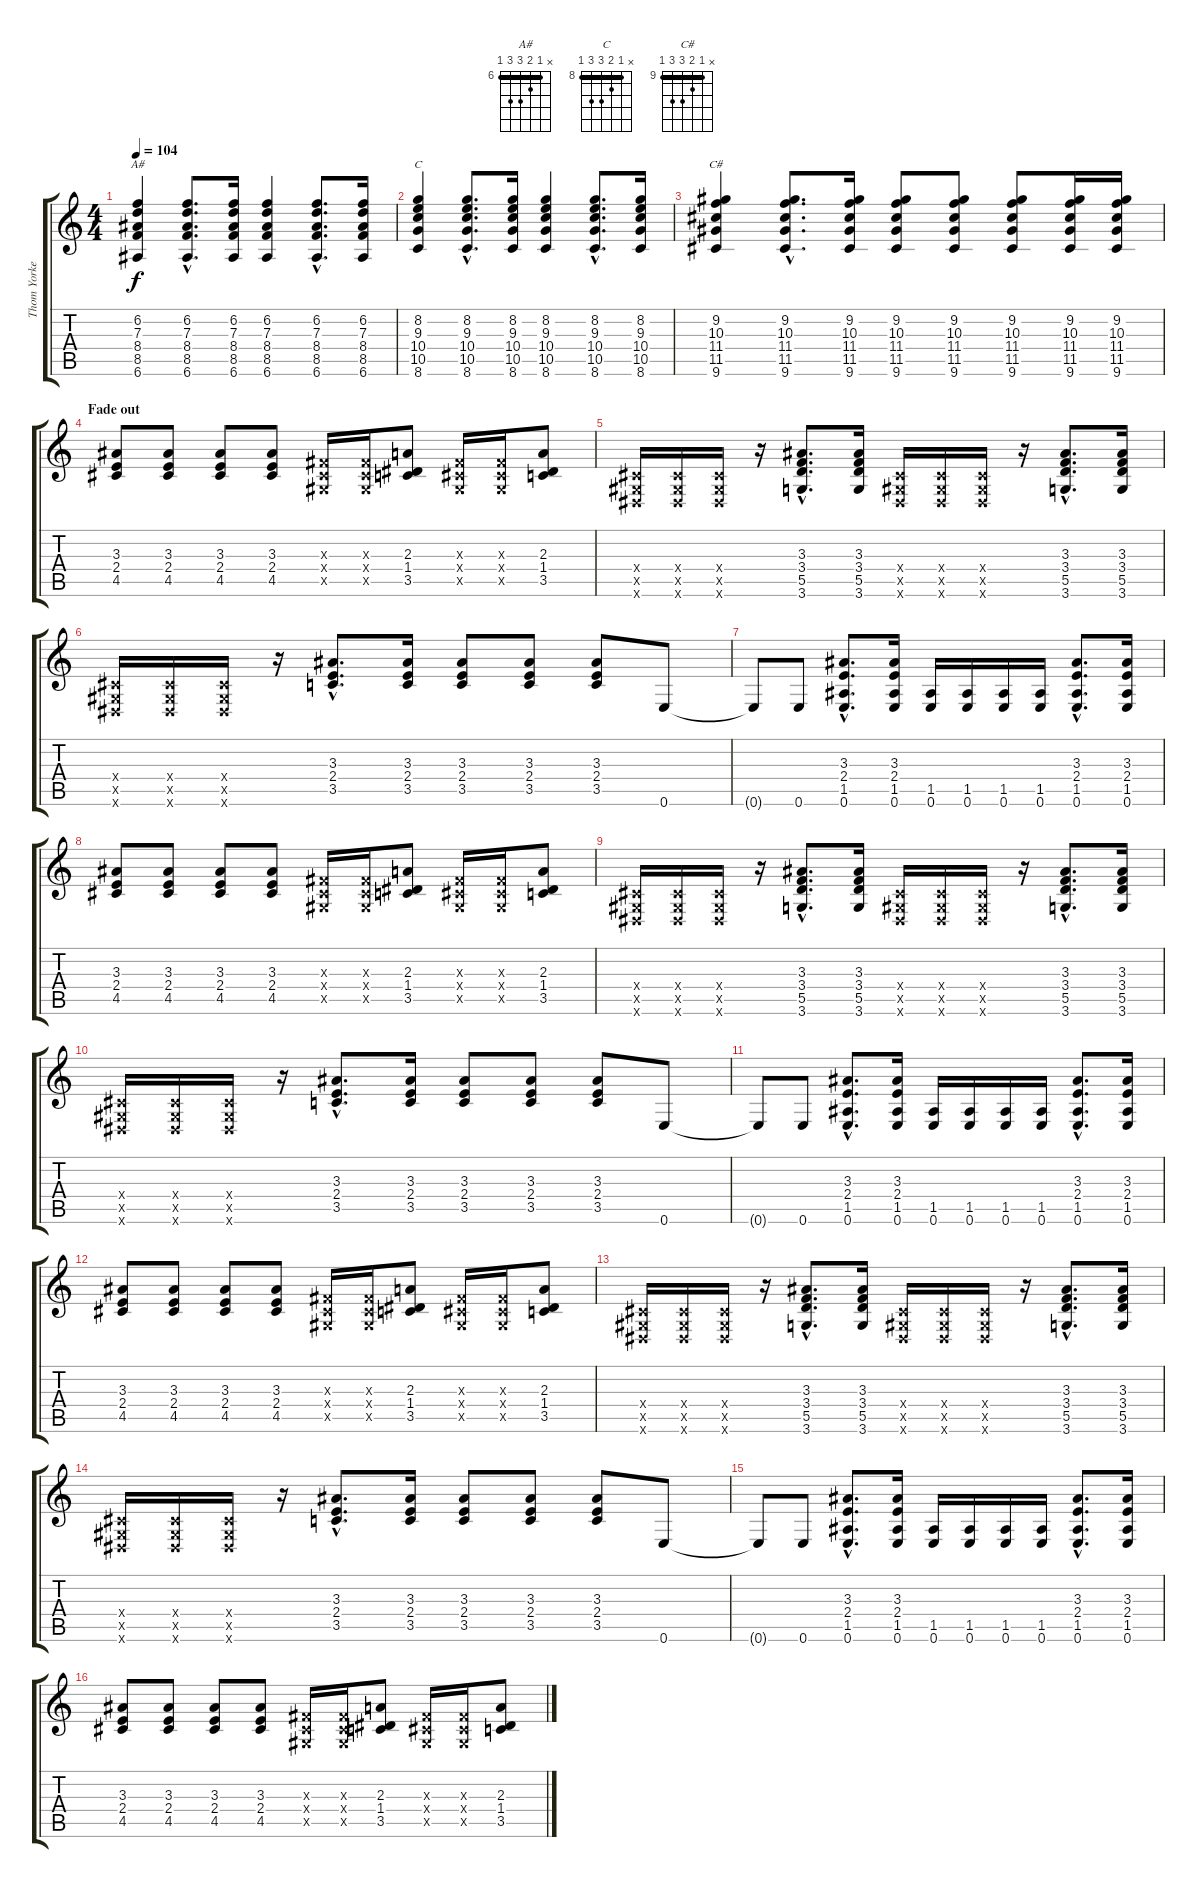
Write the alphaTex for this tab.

\track ("Thom Yorke" "Thom Yorke") {instrument overdrivenguitar}
\staff {score tabs}
\tuning (E4 B3 G3 D3 A2 E2) {hide}
\chord ("A#" x 6 7 8 8 6) {firstfret 6 barre 6}
\chord ("C" x 8 9 10 10 8) {firstfret 8 barre 8}
\chord ("C#" x 9 10 11 11 9) {firstfret 9 barre 9}
\ts (4 4)
\tempo 104
\clef g2
\ks c
(6.2 7.3 8.4 8.5 6.6).4{ch "A#" dy f} (6.2{hac} 7.3{hac} 8.4{hac} 8.5{hac} 6.6{hac}).8{d} (6.2 7.3 8.4 8.5 6.6).16 (6.2 7.3 8.4 8.5 6.6).4 (6.2{hac} 7.3{hac} 8.4{hac} 8.5{hac} 6.6{hac}).8{d} (6.2 7.3 8.4 8.5 6.6).16 |
(8.2 9.3 10.4 10.5 8.6).4{ch "C"} (8.2{hac} 9.3{hac} 10.4{hac} 10.5{hac} 8.6{hac}).8{d} (8.2 9.3 10.4 10.5 8.6).16 (8.2 9.3 10.4 10.5 8.6).4 (8.2{hac} 9.3{hac} 10.4{hac} 10.5{hac} 8.6{hac}).8{d} (8.2 9.3 10.4 10.5 8.6).16 |
(9.2 10.3 11.4 11.5 9.6).4{ch "C#"} (9.2{hac} 10.3{hac} 11.4{hac} 11.5{hac} 9.6{hac}).8{d} (9.2 10.3 11.4 11.5 9.6).16 (9.2 10.3 11.4 11.5 9.6).8 (9.2 10.3 11.4 11.5 9.6).8 (9.2 10.3 11.4 11.5 9.6).8 (9.2 10.3 11.4 11.5 9.6).16 (9.2 10.3 11.4 11.5 9.6).16 |
\section ("" "Fade out")
(3.3 2.4 4.5).8 (3.3 2.4 4.5).8 (3.3 2.4 4.5).8 (3.3 2.4 4.5).8 (-1.3{x} -1.4{x} -1.5{x}).16 (-1.3{x} -1.4{x} -1.5{x}).16 (2.3 1.4 3.5).8 (-1.3{x} -1.4{x} -1.5{x}).16 (-1.3{x} -1.4{x} -1.5{x}).16 (2.3 1.4 3.5).8 |
(-1.4{x} -1.5{x} -1.6{x}).16 (-1.4{x} -1.5{x} -1.6{x}).16 (-1.4{x} -1.5{x} -1.6{x}).16 r.16 (3.3{hac} 3.4{hac} 5.5{hac} 3.6{hac}).8{d} (3.3 3.4 5.5 3.6).16 (-1.4{x} -1.5{x} -1.6{x}).16 (-1.4{x} -1.5{x} -1.6{x}).16 (-1.4{x} -1.5{x} -1.6{x}).16 r.16 (3.3{hac} 3.4{hac} 5.5{hac} 3.6{hac}).8{d} (3.3 3.4 5.5 3.6).16 |
(-1.4{x} -1.5{x} -1.6{x}).16 (-1.4{x} -1.5{x} -1.6{x}).16 (-1.4{x} -1.5{x} -1.6{x}).16 r.16 (3.3{hac} 2.4{hac} 3.5{hac}).8{d} (3.3 2.4 3.5).16 (3.3 2.4 3.5).8 (3.3 2.4 3.5).8 (3.3 2.4 3.5).8 0.6.8 |
0.6{t}.8 0.6.8 (3.3{hac} 2.4{hac} 1.5{hac} 0.6{hac}).8{d} (3.3 2.4 1.5 0.6).16 (1.5 0.6).16 (1.5 0.6).16 (1.5 0.6).16 (1.5 0.6).16 (3.3{hac} 2.4{hac} 1.5{hac} 0.6{hac}).8{d} (3.3 2.4 1.5 0.6).16 |
(3.3 2.4 4.5).8 (3.3 2.4 4.5).8 (3.3 2.4 4.5).8 (3.3 2.4 4.5).8 (-1.3{x} -1.4{x} -1.5{x}).16 (-1.3{x} -1.4{x} -1.5{x}).16 (2.3 1.4 3.5).8 (-1.3{x} -1.4{x} -1.5{x}).16 (-1.3{x} -1.4{x} -1.5{x}).16 (2.3 1.4 3.5).8 |
(-1.4{x} -1.5{x} -1.6{x}).16 (-1.4{x} -1.5{x} -1.6{x}).16 (-1.4{x} -1.5{x} -1.6{x}).16 r.16 (3.3{hac} 3.4{hac} 5.5{hac} 3.6{hac}).8{d} (3.3 3.4 5.5 3.6).16 (-1.4{x} -1.5{x} -1.6{x}).16 (-1.4{x} -1.5{x} -1.6{x}).16 (-1.4{x} -1.5{x} -1.6{x}).16 r.16 (3.3{hac} 3.4{hac} 5.5{hac} 3.6{hac}).8{d} (3.3 3.4 5.5 3.6).16 |
(-1.4{x} -1.5{x} -1.6{x}).16 (-1.4{x} -1.5{x} -1.6{x}).16 (-1.4{x} -1.5{x} -1.6{x}).16 r.16 (3.3{hac} 2.4{hac} 3.5{hac}).8{d} (3.3 2.4 3.5).16 (3.3 2.4 3.5).8 (3.3 2.4 3.5).8 (3.3 2.4 3.5).8 0.6.8 |
0.6{t}.8 0.6.8 (3.3{hac} 2.4{hac} 1.5{hac} 0.6{hac}).8{d} (3.3 2.4 1.5 0.6).16 (1.5 0.6).16 (1.5 0.6).16 (1.5 0.6).16 (1.5 0.6).16 (3.3{hac} 2.4{hac} 1.5{hac} 0.6{hac}).8{d} (3.3 2.4 1.5 0.6).16 |
(3.3 2.4 4.5).8 (3.3 2.4 4.5).8 (3.3 2.4 4.5).8 (3.3 2.4 4.5).8 (-1.3{x} -1.4{x} -1.5{x}).16 (-1.3{x} -1.4{x} -1.5{x}).16 (2.3 1.4 3.5).8 (-1.3{x} -1.4{x} -1.5{x}).16 (-1.3{x} -1.4{x} -1.5{x}).16 (2.3 1.4 3.5).8 |
(-1.4{x} -1.5{x} -1.6{x}).16 (-1.4{x} -1.5{x} -1.6{x}).16 (-1.4{x} -1.5{x} -1.6{x}).16 r.16 (3.3{hac} 3.4{hac} 5.5{hac} 3.6{hac}).8{d} (3.3 3.4 5.5 3.6).16 (-1.4{x} -1.5{x} -1.6{x}).16 (-1.4{x} -1.5{x} -1.6{x}).16 (-1.4{x} -1.5{x} -1.6{x}).16 r.16 (3.3{hac} 3.4{hac} 5.5{hac} 3.6{hac}).8{d} (3.3 3.4 5.5 3.6).16 |
(-1.4{x} -1.5{x} -1.6{x}).16 (-1.4{x} -1.5{x} -1.6{x}).16 (-1.4{x} -1.5{x} -1.6{x}).16 r.16 (3.3{hac} 2.4{hac} 3.5{hac}).8{d} (3.3 2.4 3.5).16 (3.3 2.4 3.5).8 (3.3 2.4 3.5).8 (3.3 2.4 3.5).8 0.6.8 |
0.6{t}.8 0.6.8 (3.3{hac} 2.4{hac} 1.5{hac} 0.6{hac}).8{d} (3.3 2.4 1.5 0.6).16 (1.5 0.6).16 (1.5 0.6).16 (1.5 0.6).16 (1.5 0.6).16 (3.3{hac} 2.4{hac} 1.5{hac} 0.6{hac}).8{d} (3.3 2.4 1.5 0.6).16 |
(3.3 2.4 4.5).8 (3.3 2.4 4.5).8 (3.3 2.4 4.5).8 (3.3 2.4 4.5).8 (-1.3{x} -1.4{x} -1.5{x}).16 (-1.3{x} -1.4{x} -1.5{x}).16 (2.3 1.4 3.5).8 (-1.3{x} -1.4{x} -1.5{x}).16 (-1.3{x} -1.4{x} -1.5{x}).16 (2.3 1.4 3.5).8
